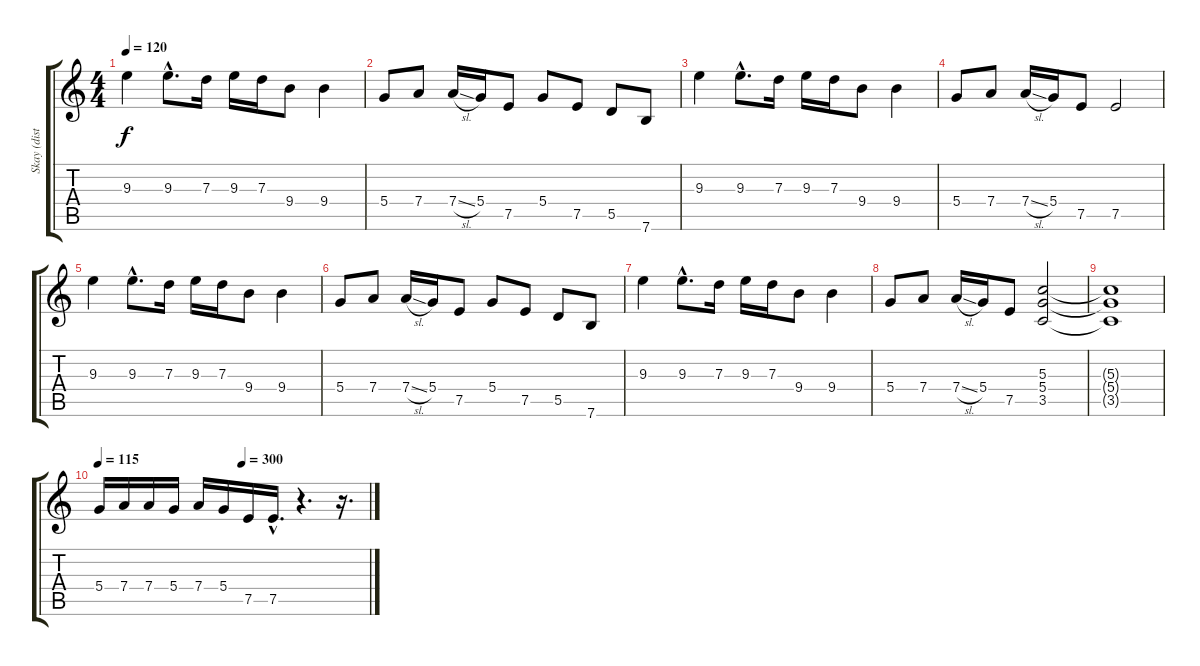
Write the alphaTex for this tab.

\track ("Skay (distor)" "Skay (dist") {instrument distortionguitar}
\staff {score tabs}
\tuning (E4 B3 G3 D3 A2 E2) {hide}
\ts (4 4)
\tempo 120
\clef g2
\ks c
9.3.4{dy f} 9.3{hac}.8{d} 7.3.16 9.3.16 7.3.16 9.4.8 9.4.4 |
5.4.8 7.4.8 7.4{sl}.16 5.4.16 7.5.8 5.4.8 7.5.8 5.5.8 7.6.8 |
9.3.4 9.3{hac}.8{d} 7.3.16 9.3.16 7.3.16 9.4.8 9.4.4 |
5.4.8 7.4.8 7.4{sl}.16 5.4.16 7.5.8 7.5.2 |
9.3.4 9.3{hac}.8{d} 7.3.16 9.3.16 7.3.16 9.4.8 9.4.4 |
5.4.8 7.4.8 7.4{sl}.16 5.4.16 7.5.8 5.4.8 7.5.8 5.5.8 7.6.8 |
9.3.4 9.3{hac}.8{d} 7.3.16 9.3.16 7.3.16 9.4.8 9.4.4 |
5.4.8 7.4.8 7.4{sl}.16 5.4.16 7.5.8 (5.3 5.4 3.5).2 |
(5.3{t} 5.4{t} 3.5{t}).1 |
\tempo 115
\tempo (300 0.53125)
5.4.16 7.4.16 7.4.16 5.4.16 7.4.16 5.4.16 7.5.16 7.5{hac}.16{d} r.4{d} r.16{d}
